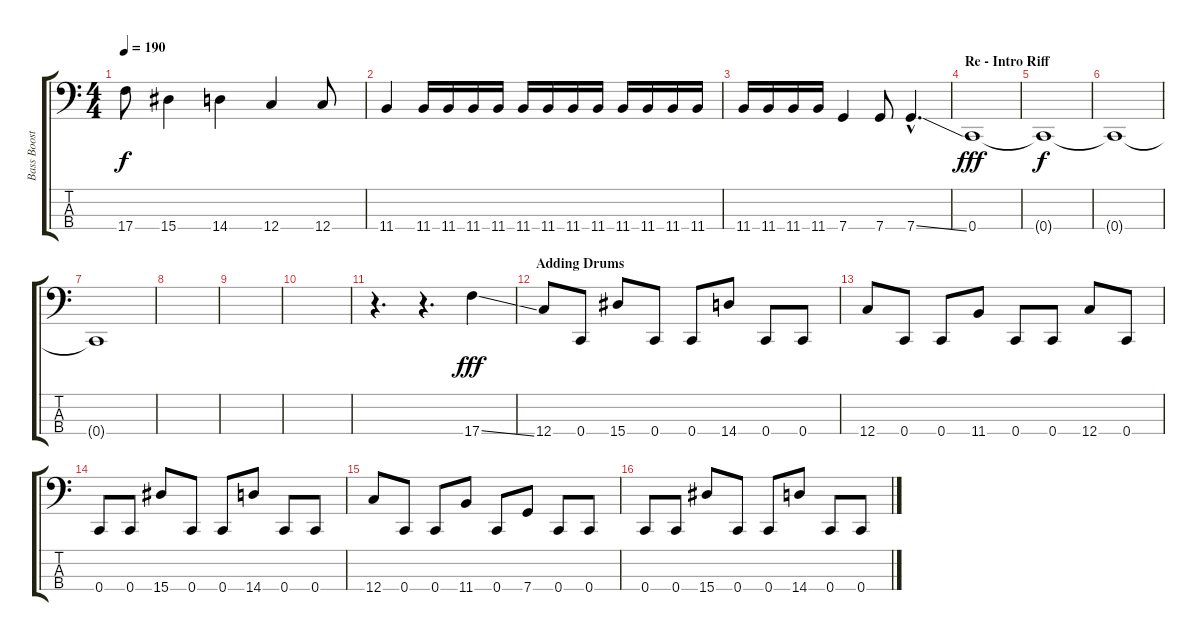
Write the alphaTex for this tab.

\track ("Bass Boost" "Bass Boost") {instrument slapbass2}
\staff {score tabs}
\tuning (F2 C2 G1 C1) {hide}
\ts (4 4)
\tempo 190
\clef f4
\ks c
17.4.8{dy f} 15.4.4 14.4.4 12.4.4 12.4.8 |
11.4.4 11.4.16 11.4.16 11.4.16 11.4.16 11.4.16 11.4.16 11.4.16 11.4.16 11.4.16 11.4.16 11.4.16 11.4.16 |
11.4.16 11.4.16 11.4.16 11.4.16 7.4.4 7.4.8 7.4{ss hac}.4{d} |
\section ("" "Re - Intro Riff")
0.4.1{dy fff} |
0.4{t}.1{dy f} |
0.4{t}.1 |
0.4{t}.1 |
|
|
|
r.4{d} r.4{d} 17.4{ss}.4{dy fff} |
\section ("" "Adding Drums")
12.4.8 0.4.8 15.4.8 0.4.8 0.4.8 14.4.8 0.4.8 0.4.8 |
12.4.8 0.4.8 0.4.8 11.4.8 0.4.8 0.4.8 12.4.8 0.4.8 |
0.4.8 0.4.8 15.4.8 0.4.8 0.4.8 14.4.8 0.4.8 0.4.8 |
12.4.8 0.4.8 0.4.8 11.4.8 0.4.8 7.4.8 0.4.8 0.4.8 |
0.4.8 0.4.8 15.4.8 0.4.8 0.4.8 14.4.8 0.4.8 0.4.8
